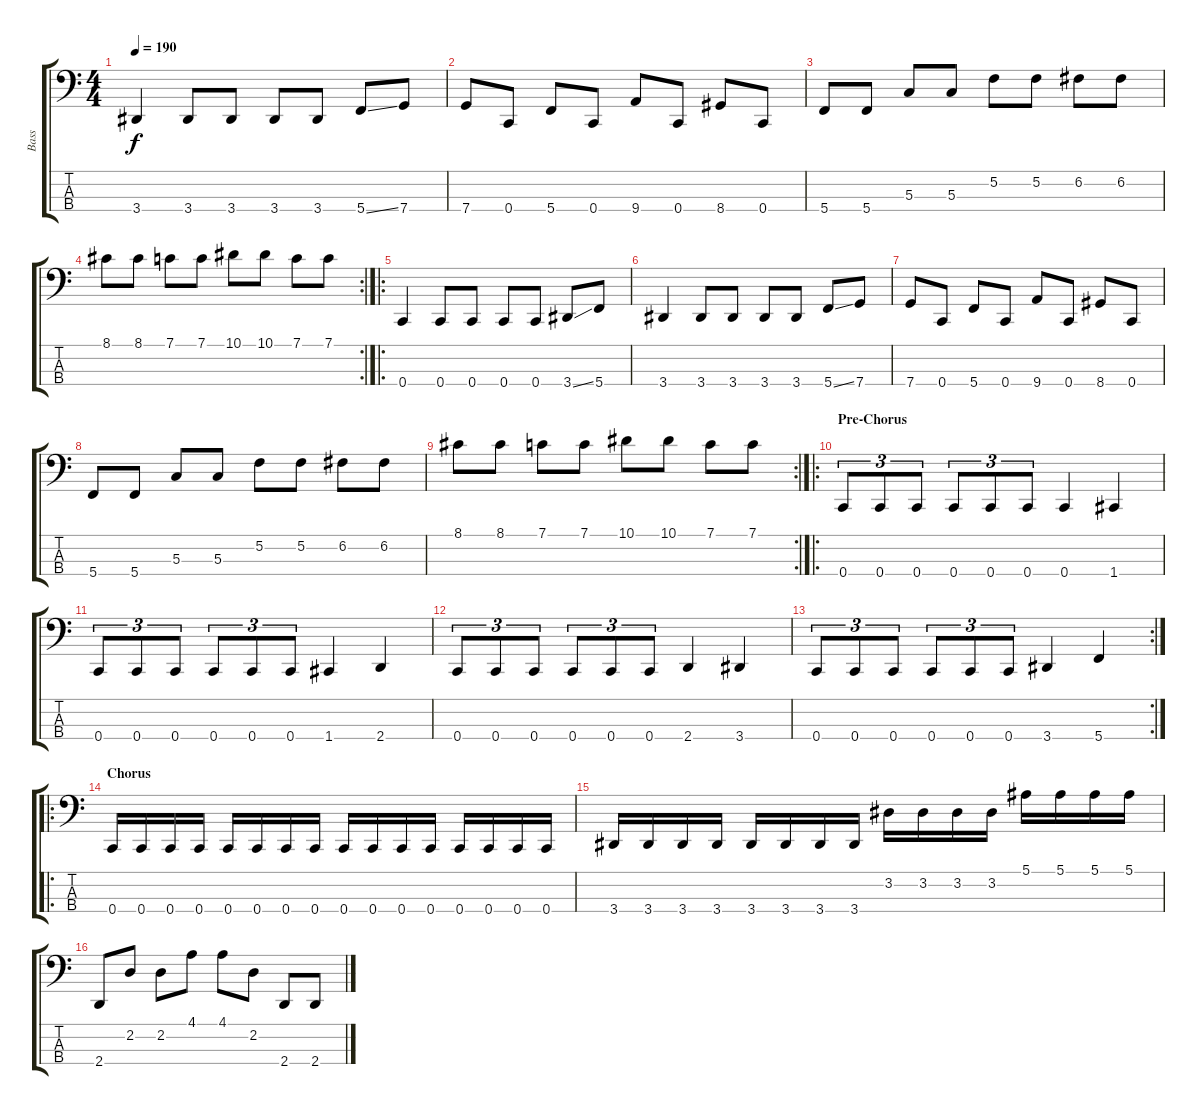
\track ("Bass" "Bass") {instrument electricbasspick}
\staff {score tabs}
\tuning (F2 C2 G1 C1) {hide}
\ts (4 4)
\tempo 190
\clef f4
\ks c
3.4.4{dy f} 3.4.8 3.4.8 3.4.8 3.4.8 5.4{ss}.8 7.4.8 |
7.4.8 0.4.8 5.4.8 0.4.8 9.4.8 0.4.8 8.4.8 0.4.8 |
5.4.8 5.4.8 5.3.8 5.3.8 5.2.8 5.2.8 6.2.8 6.2.8 |
\rc 2
8.1.8 8.1.8 7.1.8 7.1.8 10.1.8 10.1.8 7.1.8 7.1.8 |
\ro
0.4.4 0.4.8 0.4.8 0.4.8 0.4.8 3.4{ss}.8 5.4.8 |
3.4.4 3.4.8 3.4.8 3.4.8 3.4.8 5.4{ss}.8 7.4.8 |
7.4.8 0.4.8 5.4.8 0.4.8 9.4.8 0.4.8 8.4.8 0.4.8 |
5.4.8 5.4.8 5.3.8 5.3.8 5.2.8 5.2.8 6.2.8 6.2.8 |
\rc 2
8.1.8 8.1.8 7.1.8 7.1.8 10.1.8 10.1.8 7.1.8 7.1.8 |
\ro
\section ("" "Pre-Chorus")
0.4.8{tu (3 2)} 0.4.8{tu (3 2)} 0.4.8{tu (3 2)} 0.4.8{tu (3 2)} 0.4.8{tu (3 2)} 0.4.8{tu (3 2)} 0.4.4 1.4.4 |
0.4.8{tu (3 2)} 0.4.8{tu (3 2)} 0.4.8{tu (3 2)} 0.4.8{tu (3 2)} 0.4.8{tu (3 2)} 0.4.8{tu (3 2)} 1.4.4 2.4.4 |
0.4.8{tu (3 2)} 0.4.8{tu (3 2)} 0.4.8{tu (3 2)} 0.4.8{tu (3 2)} 0.4.8{tu (3 2)} 0.4.8{tu (3 2)} 2.4.4 3.4.4 |
\rc 2
0.4.8{tu (3 2)} 0.4.8{tu (3 2)} 0.4.8{tu (3 2)} 0.4.8{tu (3 2)} 0.4.8{tu (3 2)} 0.4.8{tu (3 2)} 3.4.4 5.4.4 |
\ro
\section ("" "Chorus")
0.4.16 0.4.16 0.4.16 0.4.16 0.4.16 0.4.16 0.4.16 0.4.16 0.4.16 0.4.16 0.4.16 0.4.16 0.4.16 0.4.16 0.4.16 0.4.16 |
3.4.16 3.4.16 3.4.16 3.4.16 3.4.16 3.4.16 3.4.16 3.4.16 3.2.16 3.2.16 3.2.16 3.2.16 5.1.16 5.1.16 5.1.16 5.1.16 |
2.4.8 2.2.8 2.2.8 4.1.8 4.1.8 2.2.8 2.4.8 2.4.8
